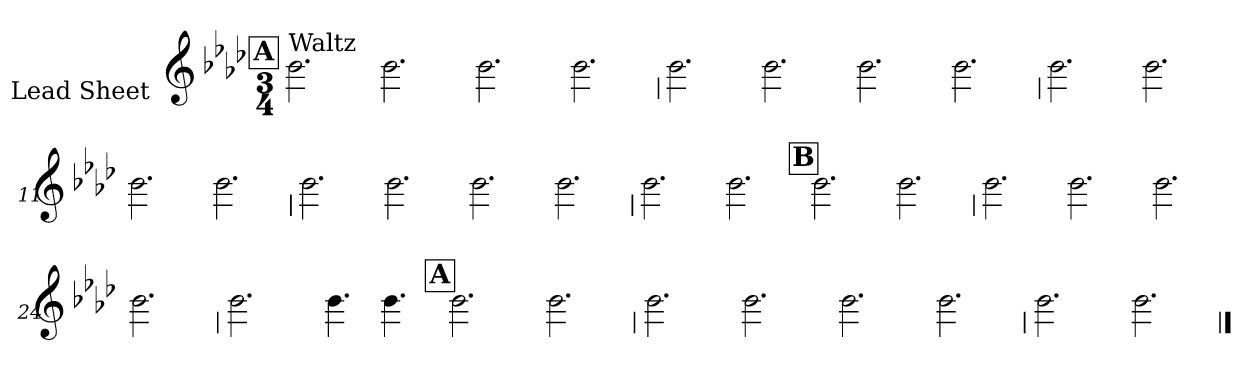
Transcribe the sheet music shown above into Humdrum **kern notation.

**kern
*part1
*staff1
*I"Lead Sheet
*stria0
*clefG2
*k[b-e-a-d-]
*f:
*M3/4
!!LO:REH:place=s1:a:t=A
=1||
!LO:TX:a:t=Waltz
2.b-
=2-
2.b-
=3-
2.b-
=4-
2.b-
!!LO:LB:g=z
=5
2.b-
=6-
2.b-
=7-
2.b-
=8-
2.b-
!!LO:LB:g=z
=9
2.b-
=10-
2.b-
=11-
2.b-
=12-
2.b-
!!LO:LB:g=z
=13
2.b-
=14-
2.b-
=15-
2.b-
=16-
2.b-
!!LO:LB:g=z
=17
2.b-
=18-
2.b-
!!LO:REH:place=s1:a:t=B
=19-
2.b-
=20-
2.b-
!!LO:LB:g=z
=21
2.b-
=22-
2.b-
=23-
2.b-
=24-
2.b-
!!LO:LB:g=z
=25
2.b-
=26-
4.b-
4.b-
!!LO:REH:place=s1:a:t=A
=27-
2.b-
=28-
2.b-
!!LO:LB:g=z
=29
2.b-
=30-
2.b-
=31-
2.b-
=32-
2.b-
!!LO:LB:g=z
=33
2.b-
=34-
2.b-
==
*-
